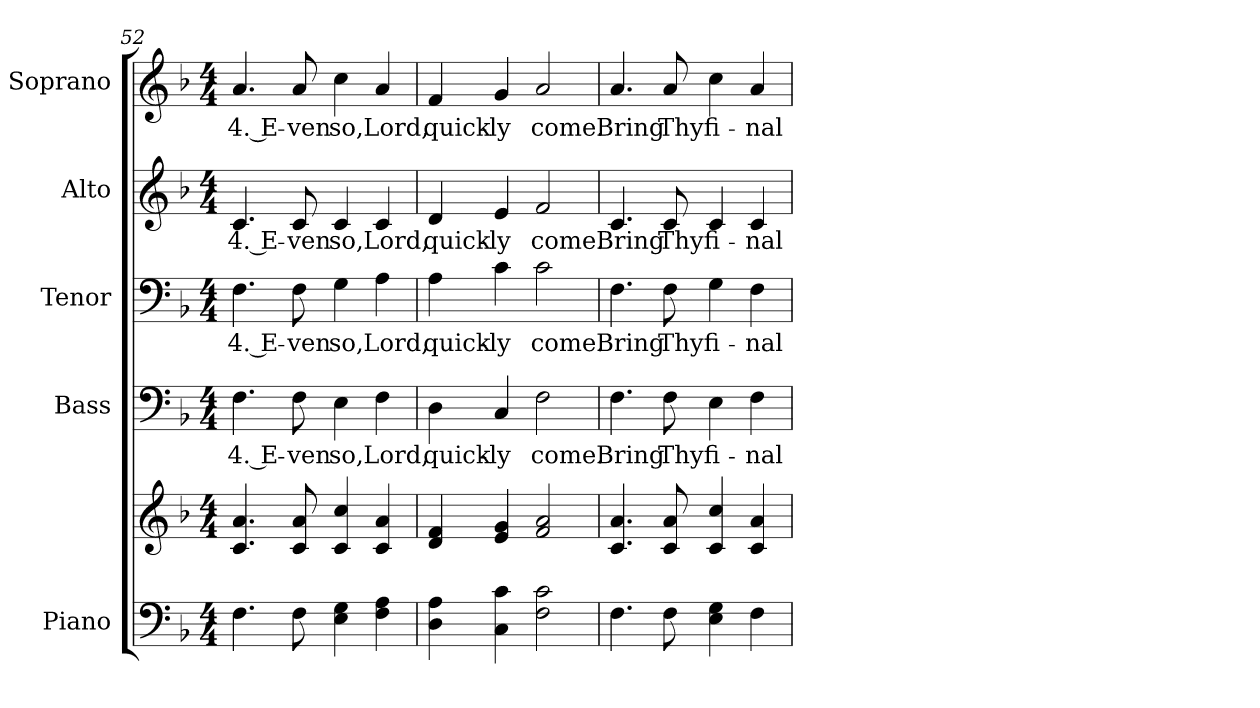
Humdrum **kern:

**kern	**kern	**kern	**text	**kern	**text	**kern	**text	**kern	**text
*part5	*part5	*part4	*part4	*part3	*part3	*part2	*part2	*part1	*part1
*staff6	*staff5	*staff4	*staff4	*staff3	*staff3	*staff2	*staff2	*staff1	*staff1
*I"Piano	*	*I"Bass	*	*I"Tenor	*	*I"Alto	*	*I"Soprano	*
*I'Pno.	*	*I'B.	*	*I'T.	*	*I'A.	*	*I'S.	*
*clefF4	*clefG2	*clefF4	*	*clefF4	*	*clefG2	*	*clefG2	*
*k[b-]	*k[b-]	*k[b-]	*	*k[b-]	*	*k[b-]	*	*k[b-]	*
*F:	*F:	*F:	*	*F:	*	*F:	*	*F:	*
*M4/4	*M4/4	*M4/4	*	*M4/4	*	*M4/4	*	*M4/4	*
=52	=52	=52	=52	=52	=52	=52	=52	=52	=52
!	!	!	!LO:LY:b:color=#000000	!	!	!	!	!	!
!	!	!	!	!	!LO:LY:b:color=#000000	!	!	!	!
!	!	!	!	!	!	!	!LO:LY:b:color=#000000	!	!
!	!	!	!	!	!	!	!	!	!LO:LY:b:color=#000000
4.Fi\	4.ci/ 4.ai	4.Fi\	4. E-	4.Fi\	4. E-	4.ci/	4. E-	4.ai/	4. E-
!	!	!	!LO:LY:b:color=#000000	!	!	!	!	!	!
!	!	!	!	!	!LO:LY:b:color=#000000	!	!	!	!
!	!	!	!	!	!	!	!LO:LY:b:color=#000000	!	!
!	!	!	!	!	!	!	!	!	!LO:LY:b:color=#000000
8Fi\	8ci/ 8ai	8Fi\	-ven	8Fi\	-ven	8ci/	-ven	8ai/	-ven
!	!	!	!LO:LY:b:color=#000000	!	!	!	!	!	!
!	!	!	!	!	!LO:LY:b:color=#000000	!	!	!	!
!	!	!	!	!	!	!	!LO:LY:b:color=#000000	!	!
!	!	!	!	!	!	!	!	!	!LO:LY:b:color=#000000
4Ei\ 4Gi	4ci/ 4cci	4Ei\	so,	4Gi\	so,	4ci/	so,	4cci\	so,
!	!	!	!LO:LY:b:color=#000000	!	!	!	!	!	!
!	!	!	!	!	!LO:LY:b:color=#000000	!	!	!	!
!	!	!	!	!	!	!	!LO:LY:b:color=#000000	!	!
!	!	!	!	!	!	!	!	!	!LO:LY:b:color=#000000
4Fi\ 4Ai	4ci/ 4ai	4Fi\	Lord,	4Ai\	Lord,	4ci/	Lord,	4ai/	Lord,
!!LO:PB:g=z
=53	=53	=53	=53	=53	=53	=53	=53	=53	=53
!	!	!	!LO:LY:b:color=#000000	!	!	!	!	!	!
!	!	!	!	!	!LO:LY:b:color=#000000	!	!	!	!
!	!	!	!	!	!	!	!LO:LY:b:color=#000000	!	!
!	!	!	!	!	!	!	!	!	!LO:LY:b:color=#000000
4Di\ 4Ai	4di/ 4fi	4Di\	quick-	4Ai\	quick-	4di/	quick-	4fi/	quick-
!	!	!	!LO:LY:b:color=#000000	!	!	!	!	!	!
!	!	!	!	!	!LO:LY:b:color=#000000	!	!	!	!
!	!	!	!	!	!	!	!LO:LY:b:color=#000000	!	!
!	!	!	!	!	!	!	!	!	!LO:LY:b:color=#000000
4Ci\ 4ci	4ei/ 4gi	4Ci/	-ly	4ci\	-ly	4ei/	-ly	4gi/	-ly
!	!	!	!LO:LY:b:color=#000000	!	!	!	!	!	!
!	!	!	!	!	!LO:LY:b:color=#000000	!	!	!	!
!	!	!	!	!	!	!	!LO:LY:b:color=#000000	!	!
!	!	!	!	!	!	!	!	!	!LO:LY:b:color=#000000
2Fi\ 2ci	2fi/ 2ai	2Fi\	come.	2ci\	come.	2fi/	come.	2ai/	come.
=54	=54	=54	=54	=54	=54	=54	=54	=54	=54
!	!	!	!LO:LY:b:color=#000000	!	!	!	!	!	!
!	!	!	!	!	!LO:LY:b:color=#000000	!	!	!	!
!	!	!	!	!	!	!	!LO:LY:b:color=#000000	!	!
!	!	!	!	!	!	!	!	!	!LO:LY:b:color=#000000
4.Fi\	4.ci/ 4.ai	4.Fi\	Bring	4.Fi\	Bring	4.ci/	Bring	4.ai/	Bring
!	!	!	!LO:LY:b:color=#000000	!	!	!	!	!	!
!	!	!	!	!	!LO:LY:b:color=#000000	!	!	!	!
!	!	!	!	!	!	!	!LO:LY:b:color=#000000	!	!
!	!	!	!	!	!	!	!	!	!LO:LY:b:color=#000000
8Fi\	8ci/ 8ai	8Fi\	Thy	8Fi\	Thy	8ci/	Thy	8ai/	Thy
!	!	!	!LO:LY:b:color=#000000	!	!	!	!	!	!
!	!	!	!	!	!LO:LY:b:color=#000000	!	!	!	!
!	!	!	!	!	!	!	!LO:LY:b:color=#000000	!	!
!	!	!	!	!	!	!	!	!	!LO:LY:b:color=#000000
4Ei\ 4Gi	4ci/ 4cci	4Ei\	fi-	4Gi\	fi-	4ci/	fi-	4cci\	fi-
!	!	!	!LO:LY:b:color=#000000	!	!	!	!	!	!
!	!	!	!	!	!LO:LY:b:color=#000000	!	!	!	!
!	!	!	!	!	!	!	!LO:LY:b:color=#000000	!	!
!	!	!	!	!	!	!	!	!	!LO:LY:b:color=#000000
4Fi\	4ci/ 4ai	4Fi\	-nal	4Fi\	-nal	4ci/	-nal	4ai/	-nal
=	=	=	=	=	=	=	=	=	=
*-	*-	*-	*-	*-	*-	*-	*-	*-	*-
